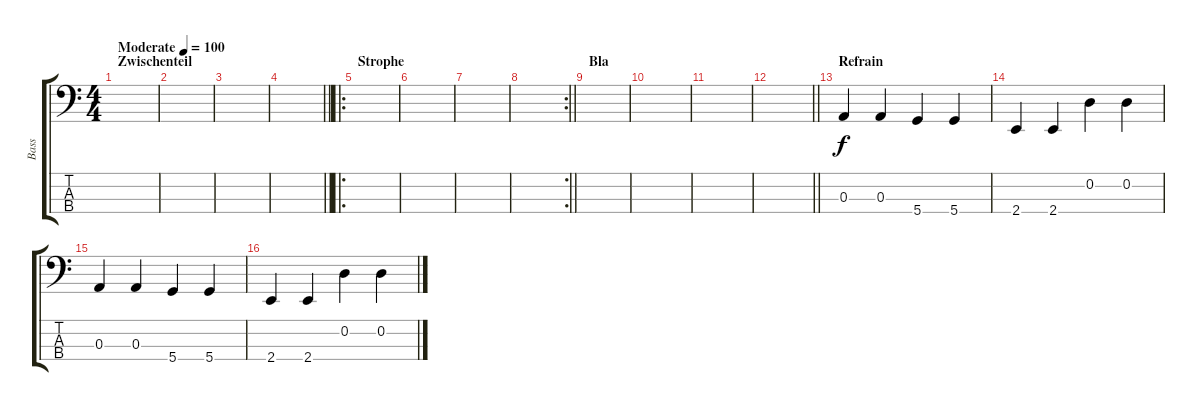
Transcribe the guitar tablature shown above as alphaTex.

\track ("Bass" "Bass") {instrument electricbassfinger}
\staff {score tabs}
\tuning (G2 D2 A1 D1) {hide}
\ts (4 4)
\section ("" "Zwischenteil")
\tempo (100 "Moderate")
\clef f4
\ks c
|
|
|
\barLineRight lightlight
|
\ro
\section ("" "Strophe")
|
|
|
\rc 2
\barLineRight lightlight
|
\section ("" "Bla")
|
|
|
\barLineRight lightlight
|
\section ("" "Refrain")
0.3.4 0.3.4 5.4.4 5.4.4 |
2.4.4 2.4.4 0.2.4 0.2.4 |
0.3.4 0.3.4 5.4.4 5.4.4 |
2.4.4 2.4.4 0.2.4 0.2.4
